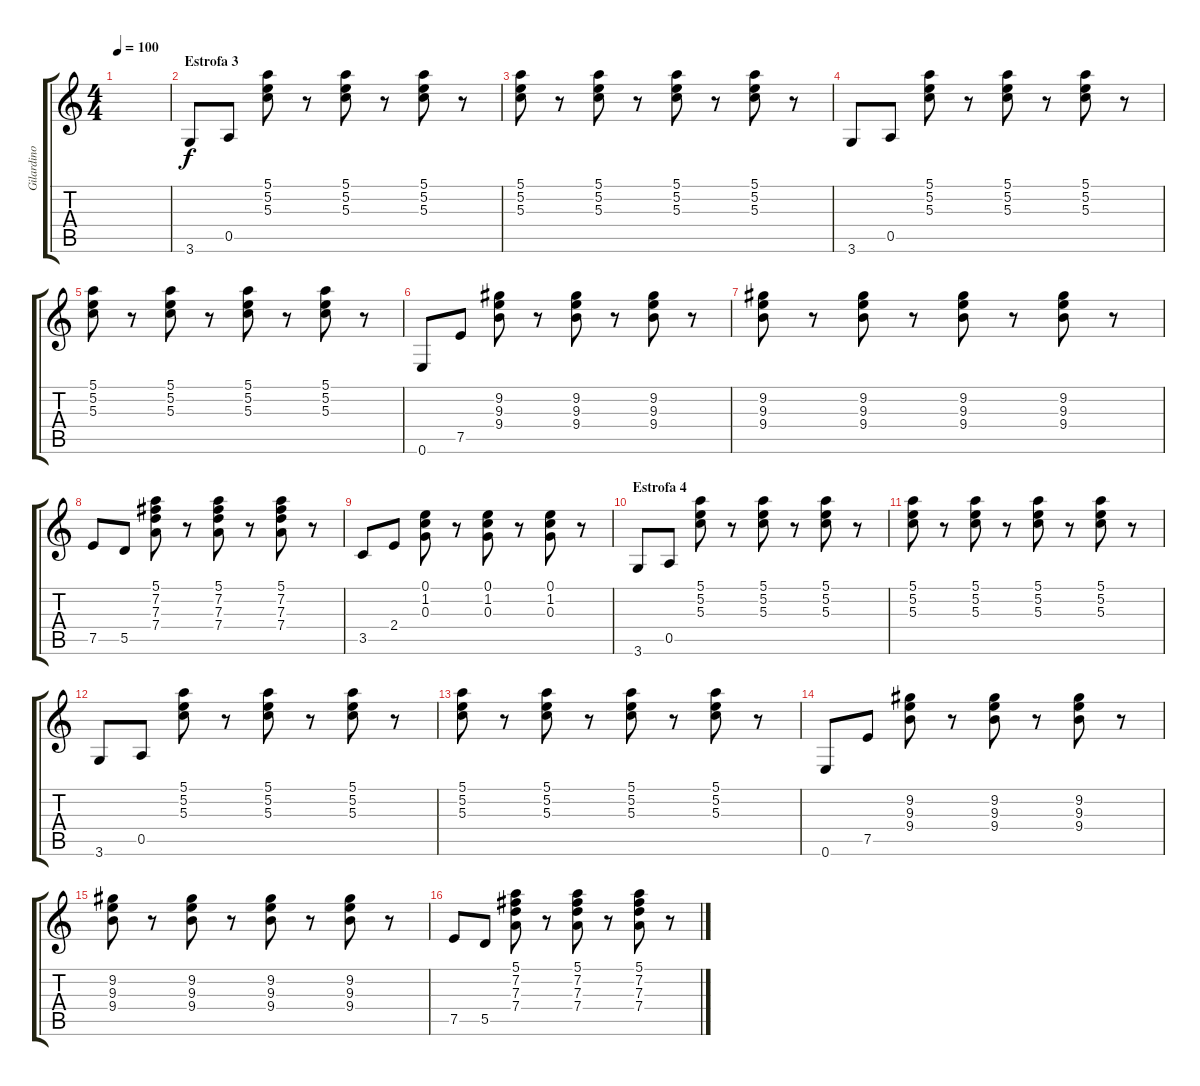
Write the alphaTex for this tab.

\track ("Gilardino" "Gilardino") {instrument electricguitarclean}
\staff {score tabs}
\tuning (E4 B3 G3 D3 A2 E2) {hide}
\ts (4 4)
\tempo 100
\clef g2
\ks c
|
\section ("" "Estrofa 3")
3.6.8 0.5.8 (5.1 5.2 5.3).8 r.8 (5.1 5.2 5.3).8 r.8 (5.1 5.2 5.3).8 r.8 |
(5.1 5.2 5.3).8 r.8 (5.1 5.2 5.3).8 r.8 (5.1 5.2 5.3).8 r.8 (5.1 5.2 5.3).8 r.8 |
3.6.8 0.5.8 (5.1 5.2 5.3).8 r.8 (5.1 5.2 5.3).8 r.8 (5.1 5.2 5.3).8 r.8 |
(5.1 5.2 5.3).8 r.8 (5.1 5.2 5.3).8 r.8 (5.1 5.2 5.3).8 r.8 (5.1 5.2 5.3).8 r.8 |
0.6.8 7.5.8 (9.2 9.3 9.4).8 r.8 (9.2 9.3 9.4).8 r.8 (9.2 9.3 9.4).8 r.8 |
(9.2 9.3 9.4).8 r.8 (9.2 9.3 9.4).8 r.8 (9.2 9.3 9.4).8 r.8 (9.2 9.3 9.4).8 r.8 |
7.5.8 5.5.8 (5.1 7.2 7.3 7.4).8 r.8 (5.1 7.2 7.3 7.4).8 r.8 (5.1 7.2 7.3 7.4).8 r.8 |
3.5.8 2.4.8 (0.1 1.2 0.3).8 r.8 (0.1 1.2 0.3).8 r.8 (0.1 1.2 0.3).8 r.8 |
\section ("" "Estrofa 4")
3.6.8 0.5.8 (5.1 5.2 5.3).8 r.8 (5.1 5.2 5.3).8 r.8 (5.1 5.2 5.3).8 r.8 |
(5.1 5.2 5.3).8 r.8 (5.1 5.2 5.3).8 r.8 (5.1 5.2 5.3).8 r.8 (5.1 5.2 5.3).8 r.8 |
3.6.8 0.5.8 (5.1 5.2 5.3).8 r.8 (5.1 5.2 5.3).8 r.8 (5.1 5.2 5.3).8 r.8 |
(5.1 5.2 5.3).8 r.8 (5.1 5.2 5.3).8 r.8 (5.1 5.2 5.3).8 r.8 (5.1 5.2 5.3).8 r.8 |
0.6.8 7.5.8 (9.2 9.3 9.4).8 r.8 (9.2 9.3 9.4).8 r.8 (9.2 9.3 9.4).8 r.8 |
(9.2 9.3 9.4).8 r.8 (9.2 9.3 9.4).8 r.8 (9.2 9.3 9.4).8 r.8 (9.2 9.3 9.4).8 r.8 |
7.5.8 5.5.8 (5.1 7.2 7.3 7.4).8 r.8 (5.1 7.2 7.3 7.4).8 r.8 (5.1 7.2 7.3 7.4).8 r.8
